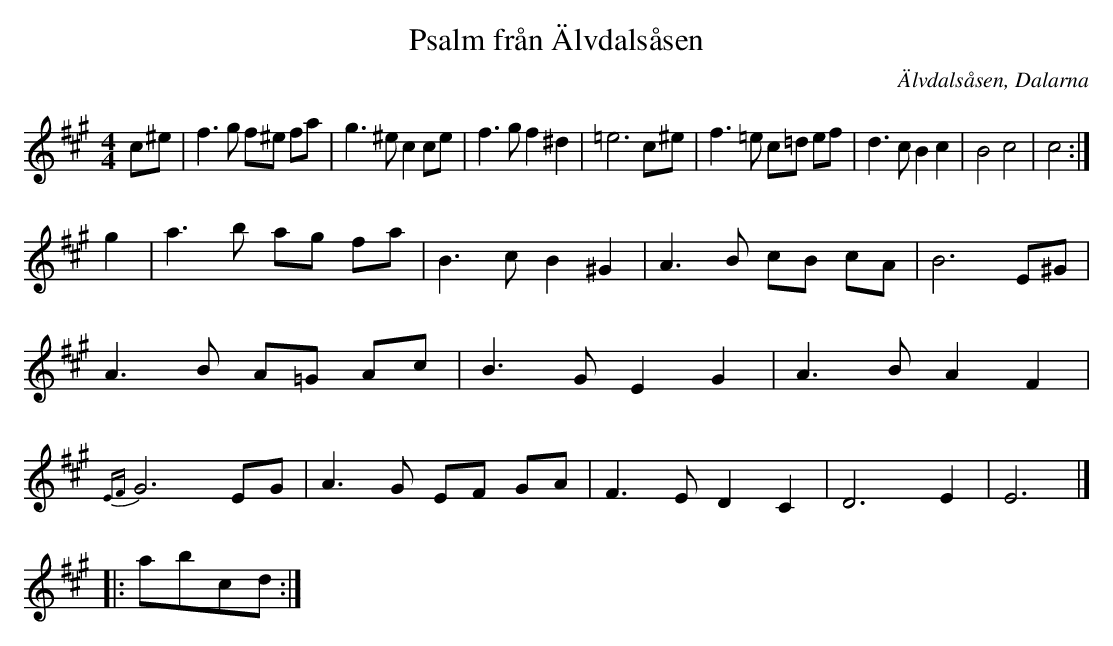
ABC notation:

X:1
T:Psalm från Älvdalsåsen
O:Älvdalsåsen, Dalarna
M:4/4
L:1/8
K:A
c^e | f3 g f^e fa | g3 ^e c2 ce | f3 g f2 ^d2 | =e6 c^e | f3=e c=d ef | d3c B2 c2 | B4c4 | c4 :|]
g2 | a3b ag fa | B3cB2^G2 | A3B cB cA | B6E^G | A3B A=G Ac| B3G E2G2| A3BA2 F2| {EF}G6EG| A3G EF GA | F3ED2C2 | D6E2 | E6 |]
|: abcd :|
